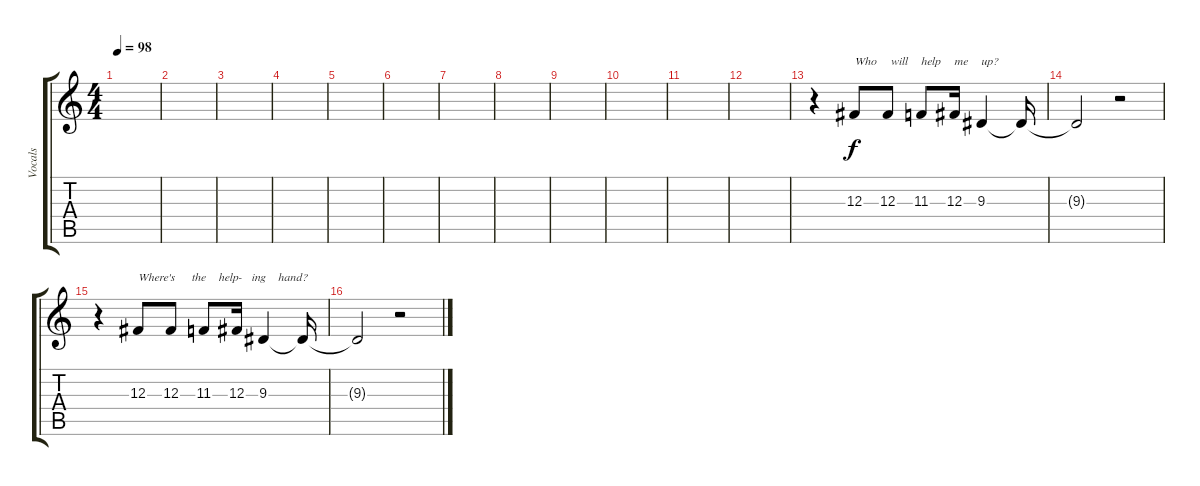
\track ("Vocals" "Vocals") {instrument trumpet}
\staff {score tabs}
\tuning (Eb4 Bb3 Gb3 Db3 Ab2 Eb2) {hide}
\ts (4 4)
\tempo 98
\clef g2
\ks c
|
|
|
|
|
|
|
|
|
|
|
|
r.4 12.3.8{txt "Who"} 12.3.8{txt " will"} 11.3.8{txt "help"} 12.3.16{txt "me"} 9.3.4{txt "up?"} 9.3{t}.16 |
9.3{t}.2 r.2 |
r.4 12.3.8{txt "Where's"} 12.3.8{txt "       the"} 11.3.8{txt "     help-"} 12.3.16{txt "     ing"} 9.3.4{txt "     hand?"} 9.3{t}.16 |
9.3{t}.2 r.2
